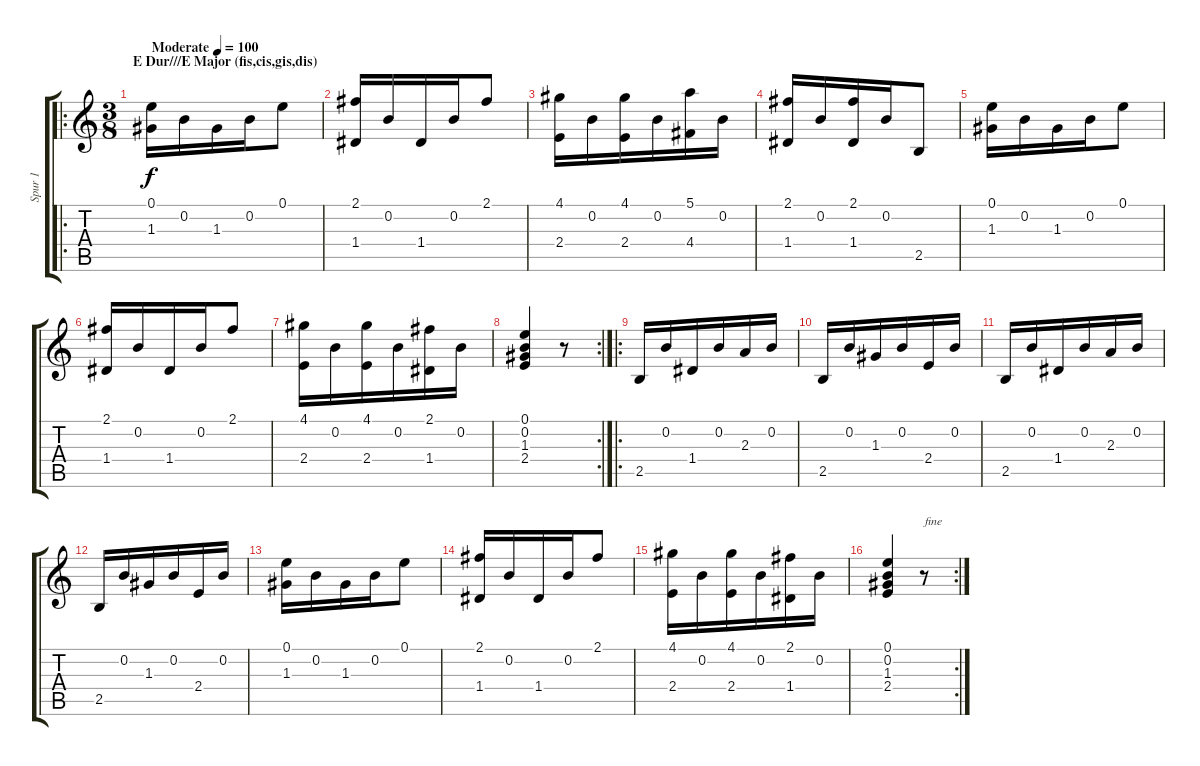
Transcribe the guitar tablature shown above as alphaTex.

\track ("Spur 1" "Spur 1") {instrument acousticguitarsteel}
\staff {score tabs}
\tuning (E4 B3 G3 D3 A2 E2) {hide}
\ro
\ts (3 8)
\section ("" "E Dur///E Major (fis,cis,gis,dis)")
\tempo (100 "Moderate")
\clef g2
\ks c
(0.1 1.3).16{dy f instrument acousticguitarsteel} 0.2.16 1.3.16 0.2.16 0.1.8 |
(2.1 1.4).16 0.2.16 1.4.16 0.2.16 2.1.8 |
(4.1 2.4).16 0.2.16 (4.1 2.4).16 0.2.16 (5.1 4.4).16 0.2.16 |
(2.1 1.4).16 0.2.16 (2.1 1.4).16 0.2.16 2.5.8 |
(0.1 1.3).16 0.2.16 1.3.16 0.2.16 0.1.8 |
(2.1 1.4).16 0.2.16 1.4.16 0.2.16 2.1.8 |
(4.1 2.4).16 0.2.16 (4.1 2.4).16 0.2.16 (2.1 1.4).16 0.2.16 |
\rc 2
(0.1 0.2 1.3 2.4).4 r.8 |
\ro
2.5.16 0.2.16 1.4.16 0.2.16 2.3.16 0.2.16 |
2.5.16 0.2.16 1.3.16 0.2.16 2.4.16 0.2.16 |
2.5.16 0.2.16 1.4.16 0.2.16 2.3.16 0.2.16 |
2.5.16 0.2.16 1.3.16 0.2.16 2.4.16 0.2.16 |
(0.1 1.3).16 0.2.16 1.3.16 0.2.16 0.1.8 |
(2.1 1.4).16 0.2.16 1.4.16 0.2.16 2.1.8 |
(4.1 2.4).16 0.2.16 (4.1 2.4).16 0.2.16 (2.1 1.4).16 0.2.16 |
\rc 2
(0.1 0.2 1.3 2.4).4 r.8{txt "fine"}
